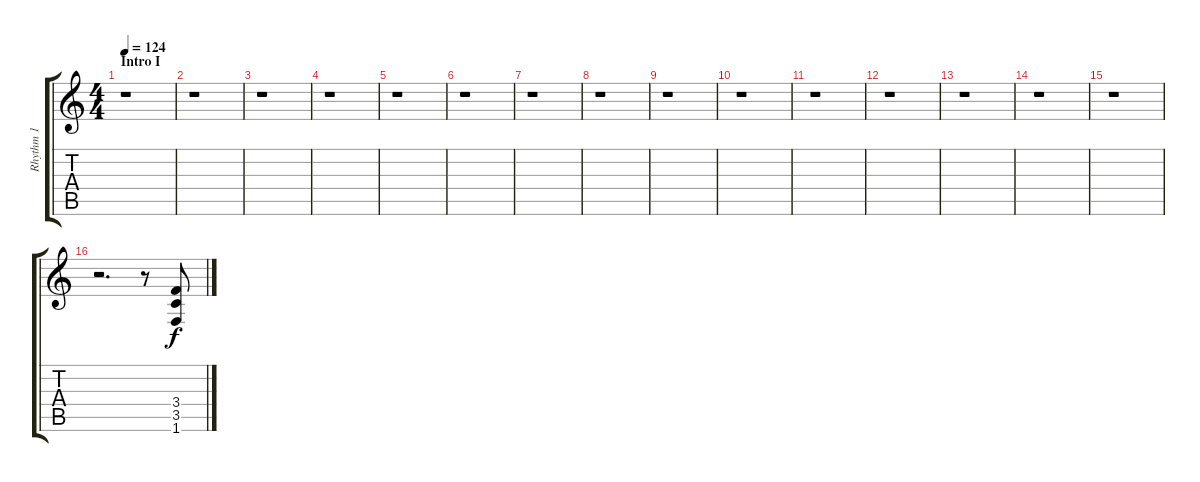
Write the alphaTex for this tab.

\track ("Rhythm 1" "Rhythm 1") {instrument distortionguitar}
\staff {score tabs}
\tuning (E4 B3 G3 D3 A2 E2) {hide}
\ts (4 4)
\section ("" "Intro I")
\tempo 124
\clef g2
\ks c
r.1{dy f instrument distortionguitar} |
r.1 |
r.1 |
r.1 |
r.1 |
r.1 |
r.1 |
r.1 |
r.1 |
r.1 |
r.1 |
r.1 |
r.1 |
r.1 |
r.1 |
r.2{d} r.8 (3.4 3.5 1.6).8
